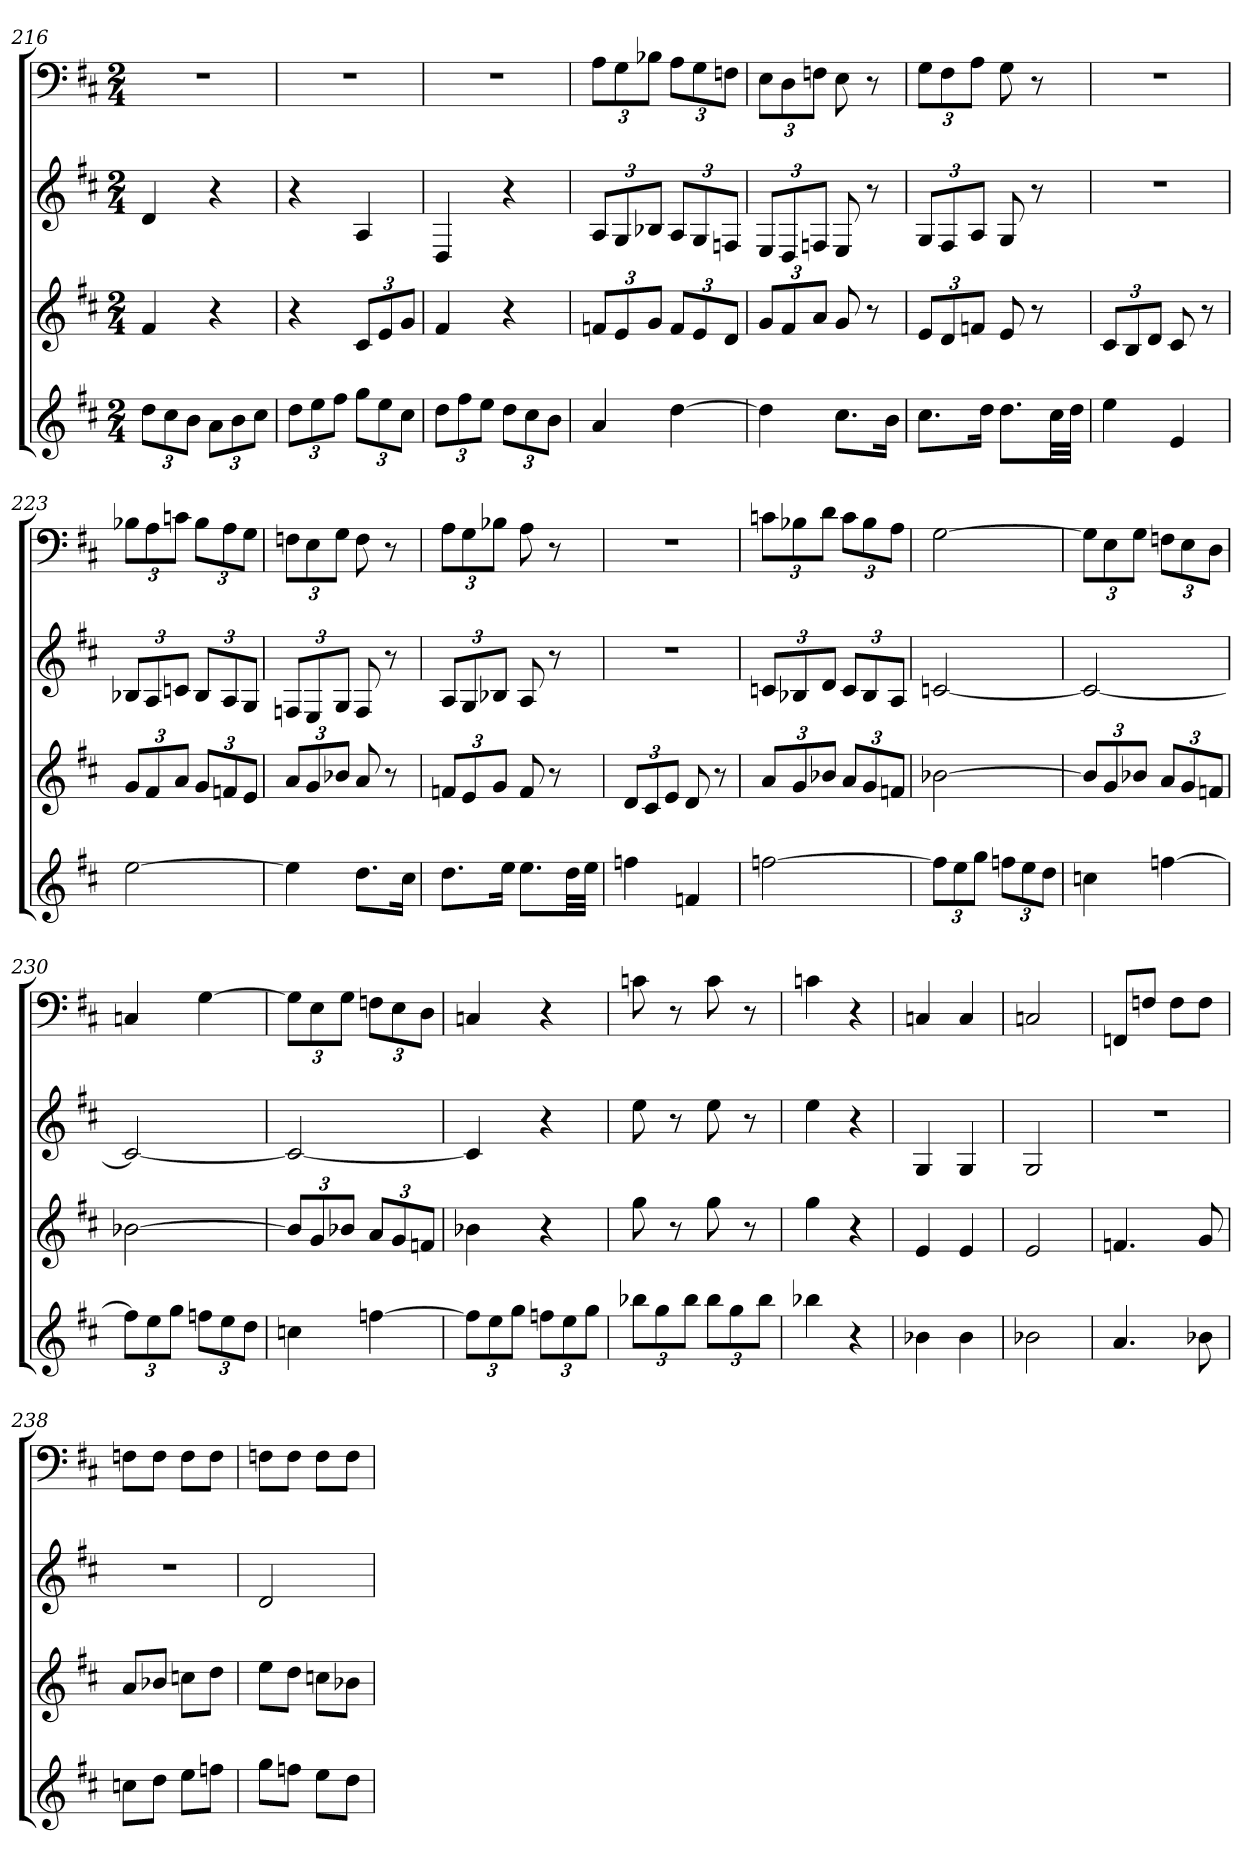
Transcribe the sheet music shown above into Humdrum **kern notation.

**kern	**kern	**kern	**kern
*part4	*part3	*part2	*part1
*staff4	*staff3	*staff2	*staff1
*k[f#c#]	*k[f#c#]	*k[f#c#]	*k[f#c#]
*D:	*D:	*D:	*D:
*M2/4	*M2/4	*M2/4	*M2/4
=216	=216	=216	=216
12ddL	4f#	4d	2r
12cc#	.	.	.
12bJ	.	.	.
12aL	4r	4r	.
12b	.	.	.
12cc#J	.	.	.
=217	=217	=217	=217
12ddL	4r	4r	2r
12ee	.	.	.
12ff#J	.	.	.
12ggL	12c#L	4A	.
12ee	12e	.	.
12cc#J	12gJ	.	.
=218	=218	=218	=218
12ddL	4f#	4D	2r
12ff#	.	.	.
12eeJ	.	.	.
12ddL	4r	4r	.
12cc#	.	.	.
12bJ	.	.	.
=219	=219	=219	=219
4a	12fnL	12AL	12AL
.	12e	12G	12G
.	12gJ	12B-XJ	12B-XJ
[4dd	12fL	12AL	12AL
.	12e	12G	12G
.	12dJ	12FnJ	12FnJ
=220	=220	=220	=220
4dd]	12gL	12EL	12EL
.	12f#	12D	12D
.	12aJ	12FnJ	12FnJ
8.cc#L	8g	8E	8E
.	8r	8r	8r
16bJk	.	.	.
=221	=221	=221	=221
8.cc#L	12eL	12GL	12GL
.	12d	12F#	12F#
.	12fnJ	12AJ	12AJ
16ddJk	.	.	.
8.ddL	8e	8G	8G
.	8r	8r	8r
32cc#LL	.	.	.
32ddJJJ	.	.	.
=222	=222	=222	=222
4ee	12c#L	2r	2r
.	12B	.	.
.	12dJ	.	.
4e	8c#	.	.
.	8r	.	.
=223	=223	=223	=223
[2ee	12gL	12B-XL	12B-XL
.	12f#	12A	12A
.	12aJ	12cnJ	12cnJ
.	12gL	12B-L	12B-L
.	12fn	12A	12A
.	12eJ	12GJ	12GJ
=224	=224	=224	=224
4ee]	12aL	12FnL	12FnL
.	12g	12E	12E
.	12b-XJ	12GJ	12GJ
8.ddL	8a	8F	8F
.	8r	8r	8r
16cc#Jk	.	.	.
=225	=225	=225	=225
8.ddL	12fnL	12AL	12AL
.	12e	12G	12G
.	12gJ	12B-XJ	12B-XJ
16eeJk	.	.	.
8.eeL	8f	8A	8A
.	8r	8r	8r
32ddLL	.	.	.
32eeJJJ	.	.	.
=226	=226	=226	=226
4ffn	12dL	2r	2r
.	12c#	.	.
.	12eJ	.	.
4fn	8d	.	.
.	8r	.	.
=227	=227	=227	=227
[2ffn	12aL	12cnL	12cnL
.	12g	12B-X	12B-X
.	12b-XJ	12dJ	12dJ
.	12aL	12cL	12cL
.	12g	12B-	12B-
.	12fnJ	12AJ	12AJ
=228	=228	=228	=228
12ffL]	[2b-X	[2cn	[2G
12ee	.	.	.
12ggJ	.	.	.
12ffnL	.	.	.
12ee	.	.	.
12ddJ	.	.	.
=229	=229	=229	=229
4ccn	12b-L]	2c_	12GL]
.	12g	.	12E
.	12b-XJ	.	12GJ
[4ffn	12aL	.	12FnL
.	12g	.	12E
.	12fnJ	.	12DJ
=230	=230	=230	=230
12ffL]	[2b-X	2c_	4Cn
12ee	.	.	.
12ggJ	.	.	.
12ffnL	.	.	[4G
12ee	.	.	.
12ddJ	.	.	.
=231	=231	=231	=231
4ccn	12b-L]	2c_	12GL]
.	12g	.	12E
.	12b-XJ	.	12GJ
[4ffn	12aL	.	12FnL
.	12g	.	12E
.	12fnJ	.	12DJ
=232	=232	=232	=232
12ffL]	4b-X	4c]	4Cn
12ee	.	.	.
12ggJ	.	.	.
12ffnL	4r	4r	4r
12ee	.	.	.
12ggJ	.	.	.
=233	=233	=233	=233
12bb-XL	8gg	8ee	8cn
12gg	.	.	.
.	8r	8r	8r
12bb-J	.	.	.
12bb-L	8gg	8ee	8c
12gg	.	.	.
.	8r	8r	8r
12bb-J	.	.	.
=234	=234	=234	=234
4bb-X	4gg	4ee	4cn
4r	4r	4r	4r
=235	=235	=235	=235
4b-X	4e	4G	4Cn
4b-	4e	4G	4C
=236	=236	=236	=236
2b-X	2e	2G	2Cn
=237	=237	=237	=237
4.a	4.fn	2r	8FFnL
.	.	.	8FnJ
.	.	.	8FL
8b-X	8g	.	8FJ
=238	=238	=238	=238
8ccnL	8aL	2r	8FnL
8ddJ	8b-XJ	.	8FJ
8eeL	8ccnL	.	8FL
8ffnJ	8ddJ	.	8FJ
=239	=239	=239	=239
8ggL	8eeL	2d	8FnL
8ffnJ	8ddJ	.	8FJ
8eeL	8ccnL	.	8FL
8ddJ	8b-XJ	.	8FJ
=	=	=	=
*-	*-	*-	*-
